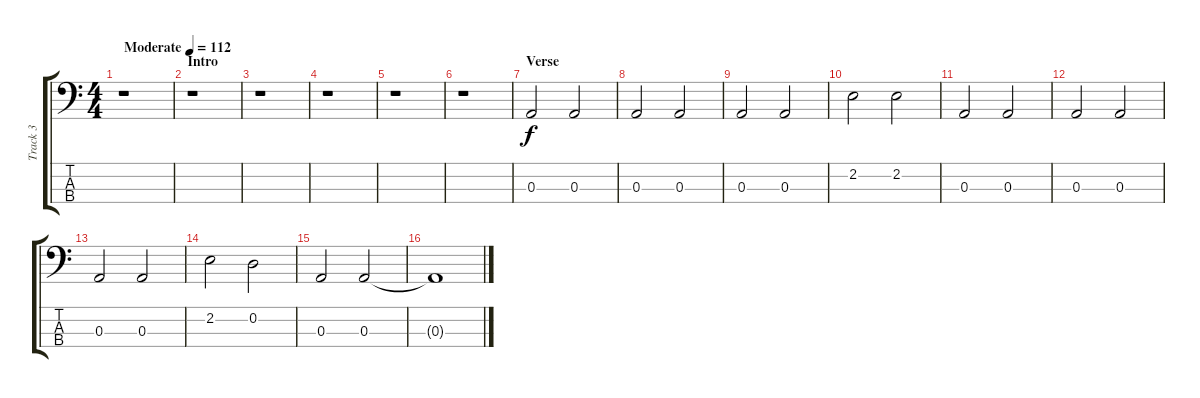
\track ("Track 3" "Track 3") {instrument electricbassfinger}
\staff {score tabs}
\tuning (G2 D2 A1 E1) {hide}
\ts (4 4)
\tempo (112 "Moderate")
\clef f4
\ks c
r.1{dy f instrument electricbassfinger} |
\section ("" "Intro")
r.1 |
r.1 |
r.1 |
r.1 |
r.1 |
\section ("" "Verse")
0.3.2 0.3.2 |
0.3.2 0.3.2 |
0.3.2 0.3.2 |
2.2.2 2.2.2 |
0.3.2 0.3.2 |
0.3.2 0.3.2 |
0.3.2 0.3.2 |
2.2.2 0.2.2 |
0.3.2 0.3.2 |
0.3{t}.1
